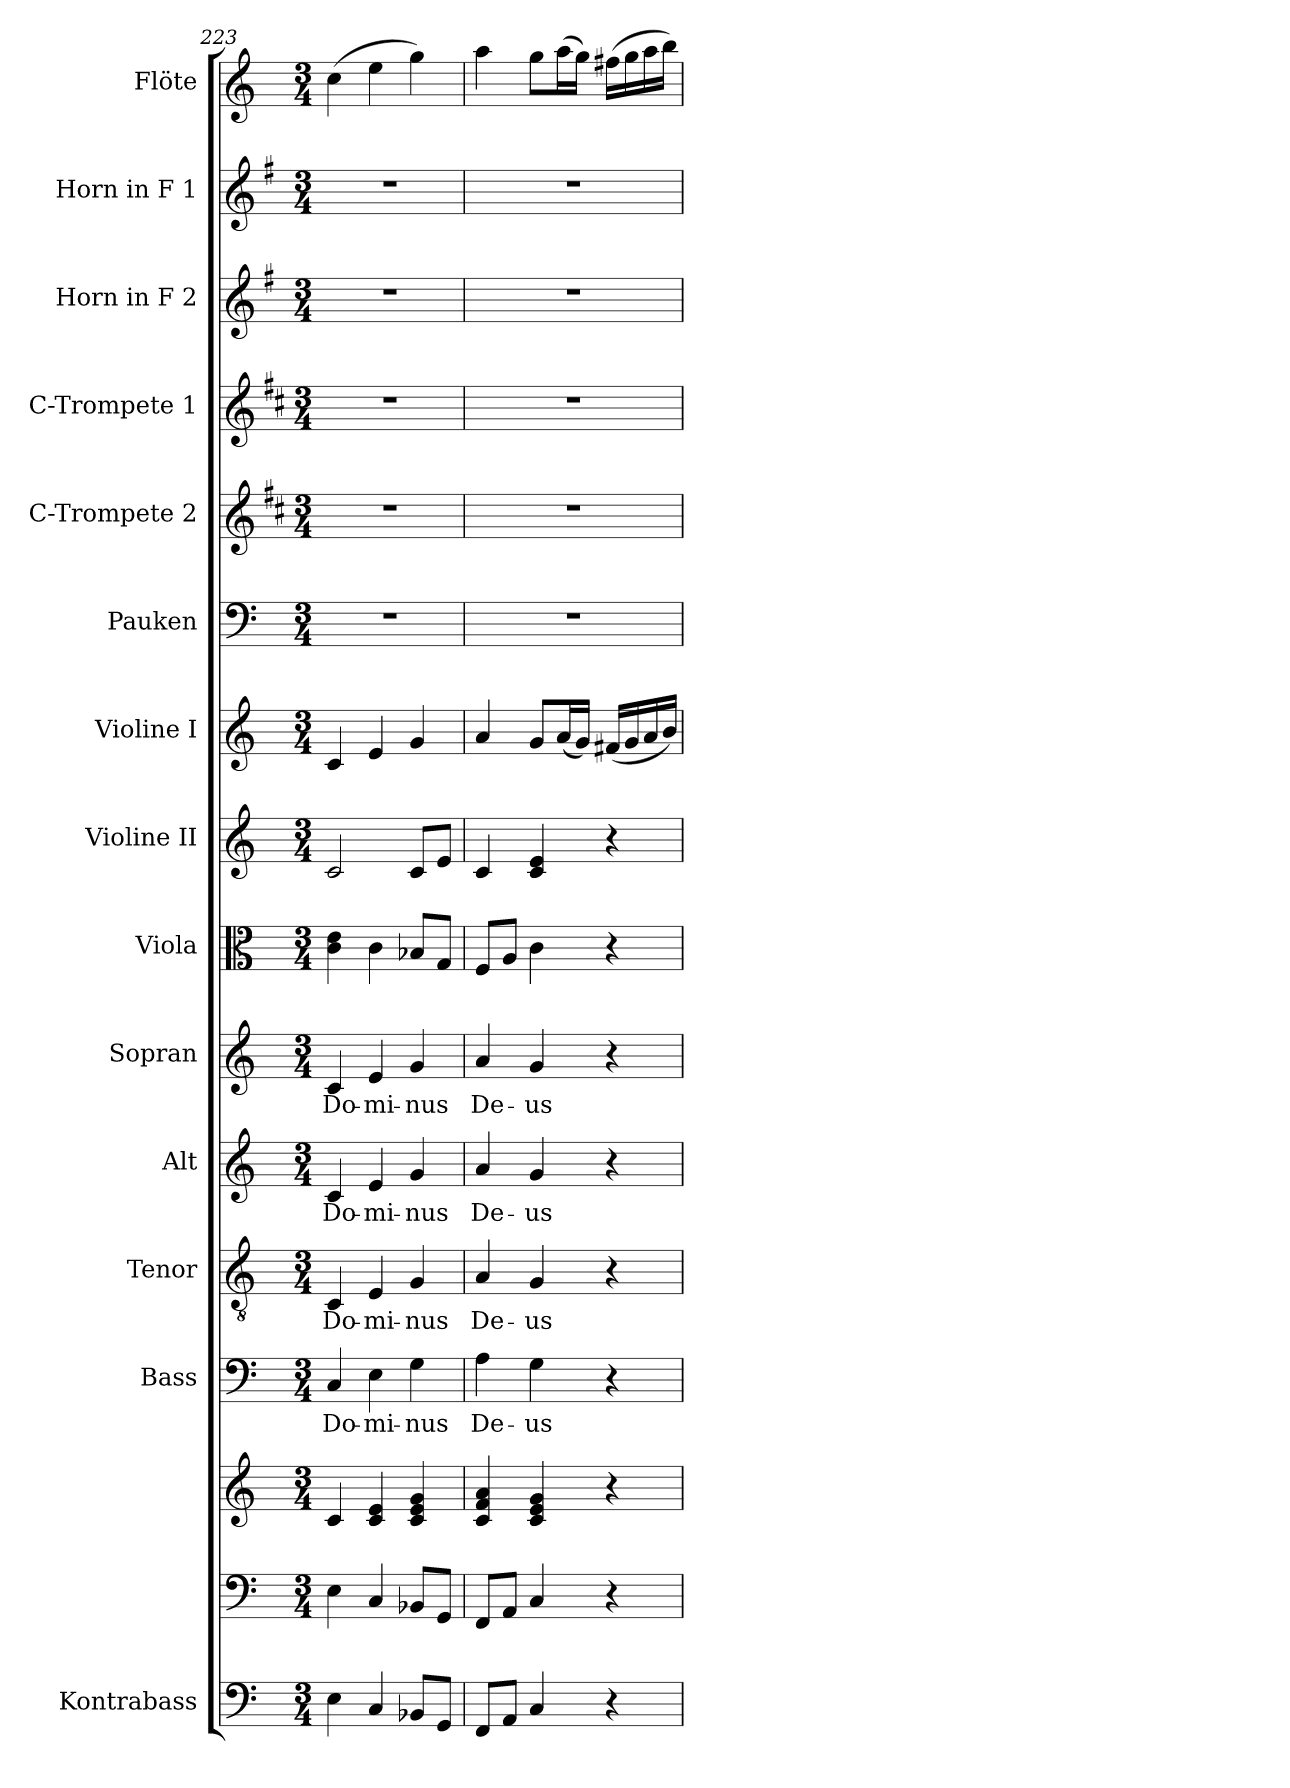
**kern	**kern	**kern	**kern	**text	**kern	**text	**kern	**text	**kern	**text	**kern	**kern	**kern	**kern	**kern	**kern	**kern	**kern	**kern
*part15	*part14	*part14	*part13	*part13	*part12	*part12	*part11	*part11	*part10	*part10	*part9	*part8	*part7	*part6	*part5	*part4	*part3	*part2	*part1
*staff16	*staff15	*staff14	*staff13	*staff13	*staff12	*staff12	*staff11	*staff11	*staff10	*staff10	*staff9	*staff8	*staff7	*staff6	*staff5	*staff4	*staff3	*staff2	*staff1
*I"Kontrabass	*	*	*I"Bass	*	*I"Tenor	*	*I"Alt	*	*I"Sopran	*	*I"Viola	*I"Violine II	*I"Violine I	*I"Pauken	*I"C-Trompete 2	*I"C-Trompete 1	*I"Horn in F 2	*I"Horn in F 1	*I"Flöte
*I'Kb.	*	*	*I'B.	*	*I'T.	*	*I'A.	*	*I'S.	*	*I'Vla.	*I'Vl. II	*I'Vl. I	*I'Pk.	*I'C Trp. 2	*I'C Trp. 1	*	*	*I'Fl.
*clefF4	*clefF4	*clefG2	*clefF4	*	*clefGv2	*	*clefG2	*	*clefG2	*	*clefC3	*clefG2	*clefG2	*clefF4	*clefG2	*clefG2	*clefG2	*clefG2	*clefG2
*ITrd7c12	*	*	*	*	*	*	*	*	*	*	*	*	*	*	*ITrd1c2	*ITrd1c2	*ITrd4c7	*ITrd4c7	*
*k[]	*k[]	*k[]	*k[]	*	*k[]	*	*k[]	*	*k[]	*	*k[]	*k[]	*k[]	*k[]	*k[]	*k[]	*k[]	*k[]	*k[]
*C:	*C:	*C:	*C:	*	*C:	*	*C:	*	*C:	*	*C:	*C:	*C:	*C:	*C:	*C:	*C:	*C:	*C:
*M3/4	*M3/4	*M3/4	*M3/4	*	*M3/4	*	*M3/4	*	*M3/4	*	*M3/4	*M3/4	*M3/4	*M3/4	*M3/4	*M3/4	*M3/4	*M3/4	*M3/4
=223	=223	=223	=223	=223	=223	=223	=223	=223	=223	=223	=223	=223	=223	=223	=223	=223	=223	=223	=223
!	!	!	!	!LO:LY:b	!	!LO:LY:b	!	!LO:LY:b	!	!LO:LY:b	!	!	!	!	!	!	!	!	!
4EE\	4E\	4c/	4C/	Do-	4C/	Do-	4c/	Do-	4c/	Do-	4c\ 4e\	2c/	4c/	2.r	2.r	2.r	2.r	2.r	(>4cc\
!	!	!	!	!LO:LY:b	!	!LO:LY:b	!	!LO:LY:b	!	!LO:LY:b	!	!	!	!	!	!	!	!	!
4CC/	4C/	4c/ 4e/	4E\	-mi-	4E/	-mi-	4e/	-mi-	4e/	-mi-	4c\	.	4e/	.	.	.	.	.	4ee\
!	!	!	!	!LO:LY:b	!	!LO:LY:b	!	!LO:LY:b	!	!LO:LY:b	!	!	!	!	!	!	!	!	!
8BBB-X/L	8BB-X/L	4c/ 4e/ 4g/	4G\	-nus	4G/	-nus	4g/	-nus	4g/	-nus	8B-X/L	8c/L	4g/	.	.	.	.	.	4gg\)
8GGG/J	8GG/J	.	.	.	.	.	.	.	.	.	8G/J	8e/J	.	.	.	.	.	.	.
!!LO:PB:g=z
=224	=224	=224	=224	=224	=224	=224	=224	=224	=224	=224	=224	=224	=224	=224	=224	=224	=224	=224	=224
!	!	!	!	!LO:LY:b	!	!LO:LY:b	!	!LO:LY:b	!	!LO:LY:b	!	!	!	!	!	!	!	!	!
8FFF/L	8FF/L	4c/ 4f/ 4a/	4A\	De-	4A/	De-	4a/	De-	4a/	De-	8F/L	4c/	4a/	2.r	2.r	2.r	2.r	2.r	4aa\
8AAA/J	8AA/J	.	.	.	.	.	.	.	.	.	8A/J	.	.	.	.	.	.	.	.
!	!	!	!	!LO:LY:b	!	!LO:LY:b	!	!LO:LY:b	!	!LO:LY:b	!	!	!	!	!	!	!	!	!
4CC/	4C/	4c/ 4e/ 4g/	4G\	-us	4G/	-us	4g/	-us	4g/	-us	4c\	4c/ 4e/	8g/L	.	.	.	.	.	8gg\L
.	.	.	.	.	.	.	.	.	.	.	.	.	(<16a/L	.	.	.	.	.	(>16aa\L
.	.	.	.	.	.	.	.	.	.	.	.	.	16g/JJ)	.	.	.	.	.	16gg\JJ)
4r	4r	4r	4r	.	4r	.	4r	.	4r	.	4r	4r	(<16f#X/LL	.	.	.	.	.	(>16ff#X\LL
.	.	.	.	.	.	.	.	.	.	.	.	.	16g/	.	.	.	.	.	16gg\
.	.	.	.	.	.	.	.	.	.	.	.	.	16a/	.	.	.	.	.	16aa\
.	.	.	.	.	.	.	.	.	.	.	.	.	16b/JJ)	.	.	.	.	.	16bb\JJ)
=	=	=	=	=	=	=	=	=	=	=	=	=	=	=	=	=	=	=	=
*-	*-	*-	*-	*-	*-	*-	*-	*-	*-	*-	*-	*-	*-	*-	*-	*-	*-	*-	*-
